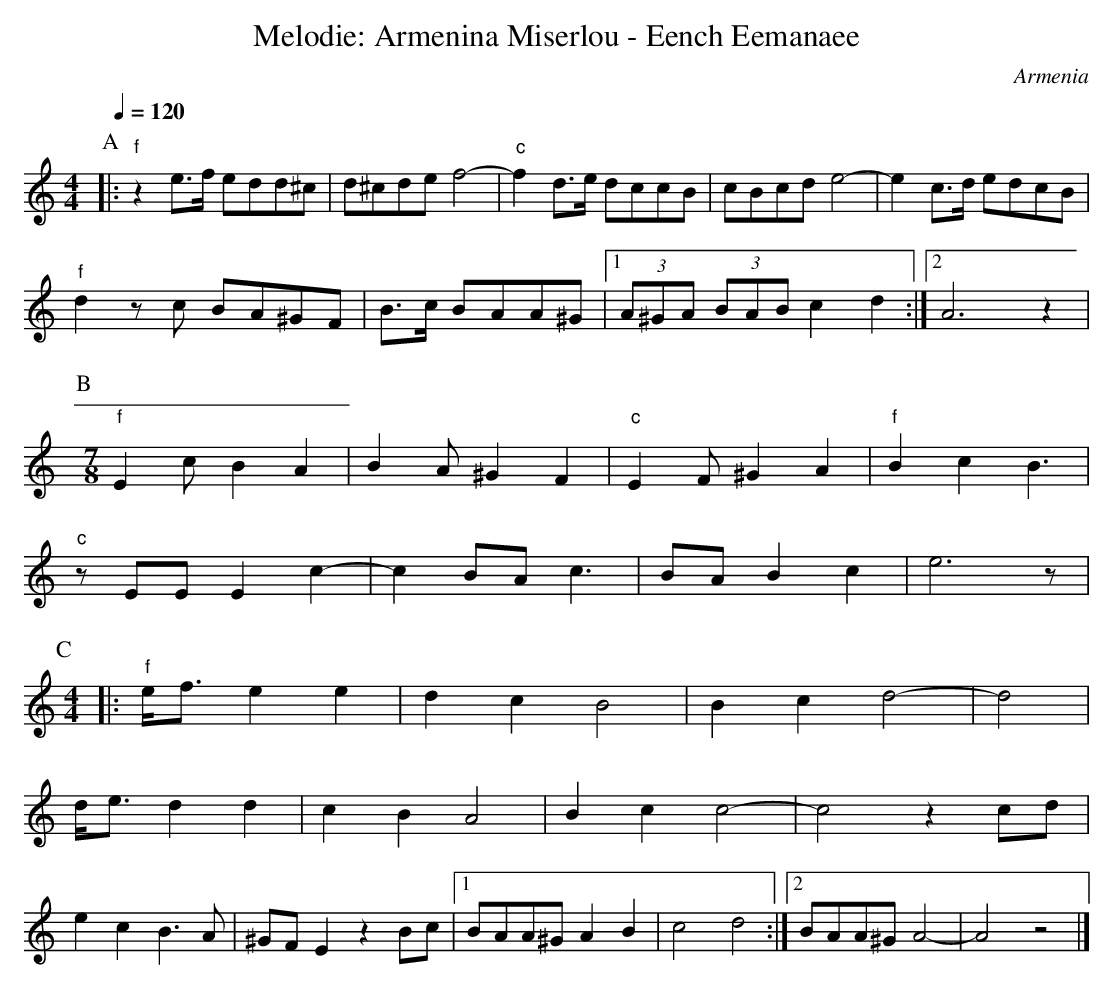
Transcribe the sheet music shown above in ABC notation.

X:1
T:Melodie: Armenina Miserlou - Eench Eemanaee
C:Armenia
M:4/4
L:1/8
Q:1/4=120
K:Am
P:A
|:"f" z2 e>f edd^c  |d^cde f4 |"c" -f2 d>e dccB    |cBcd e4  |\
-e2 c>d edcB      |
"f"d2 zc  BA^GF   |B>c BAA^G|[1(3A^GA (3BAB c2d2 :|[2 A6 z2|
P:B
M:7/8
"f"E2c B2A2       |B2A^G2F2 |"c"E2F ^G2A2        |"f"B2c2B3|
"c"zEEE2c2        |-c2BAc3  |BAB2c2              |e6z      |
P:C
M:4/4
|:"f" e<fe2e2       |d2c2B4   |B2c2d4              |-d4      |
d<ed2d2           |c2B2A4   |B2c2c4              |-c4 z2 cd|
e2c2B3A           |^GFE2z2Bc|[1BAA^GA2B2         |c4d4     :|\
[2 BAA^G A4-|A4z4|]
